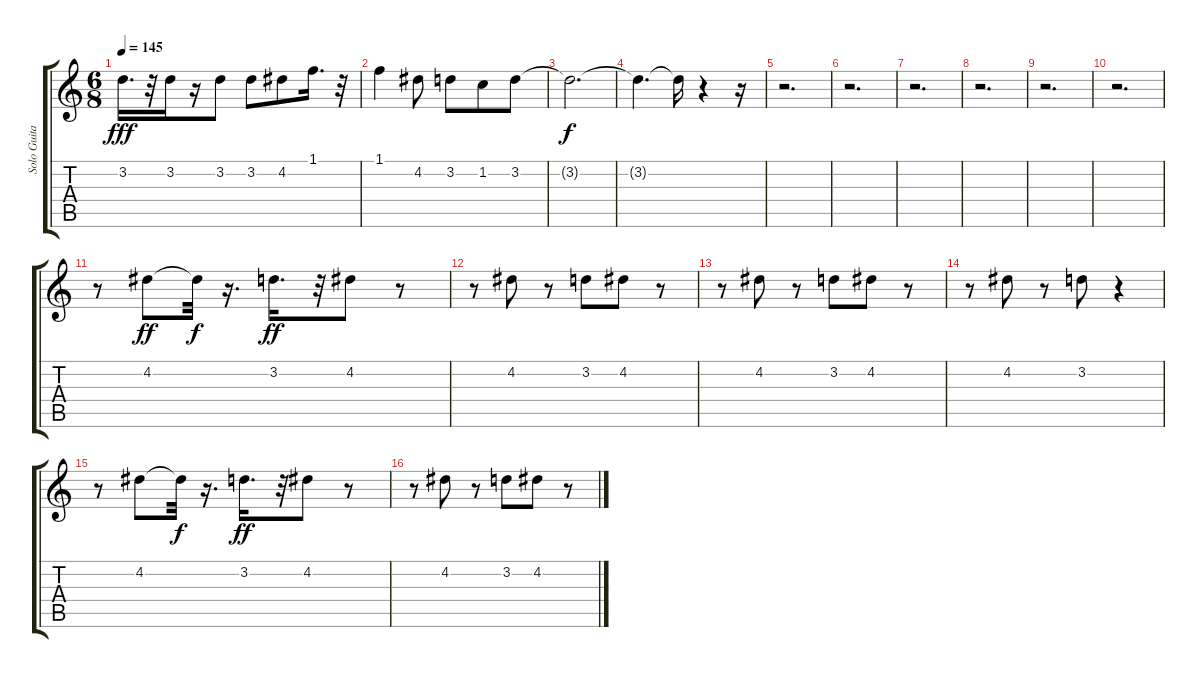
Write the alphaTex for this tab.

\track ("Solo Guitar2" "Solo Guita") {instrument distortionguitar}
\staff {score tabs}
\tuning (E4 B3 G3 D3 A2 E2) {hide}
\ts (6 8)
\tempo 145
\clef g2
\ks c
3.2.16{d dy fff} r.32 3.2.16 r.16 3.2.8 3.2.8 4.2.8 1.1.16{d} r.32 |
1.1.4 4.2.8 3.2.8 1.2.8 3.2.8 |
3.2{t}.2{d dy f} |
3.2{t}.4{d} 3.2{t}.16 r.4 r.16 |
r.2{d} |
r.2{d} |
r.2{d} |
r.2{d} |
r.2{d} |
r.2{d} |
r.8 4.2.8{dy ff} 4.2{t}.32{dy f} r.16{d} 3.2.16{d dy ff} r.32 4.2.8 r.8 |
r.8 4.2.8 r.8 3.2.8 4.2.8 r.8 |
r.8 4.2.8 r.8 3.2.8 4.2.8 r.8 |
r.8 4.2.8 r.8 3.2.8 r.4 |
r.8 4.2.8 4.2{t}.32{dy f} r.16{d} 3.2.16{d dy ff} r.32 4.2.8 r.8 |
r.8 4.2.8 r.8 3.2.8 4.2.8 r.8
